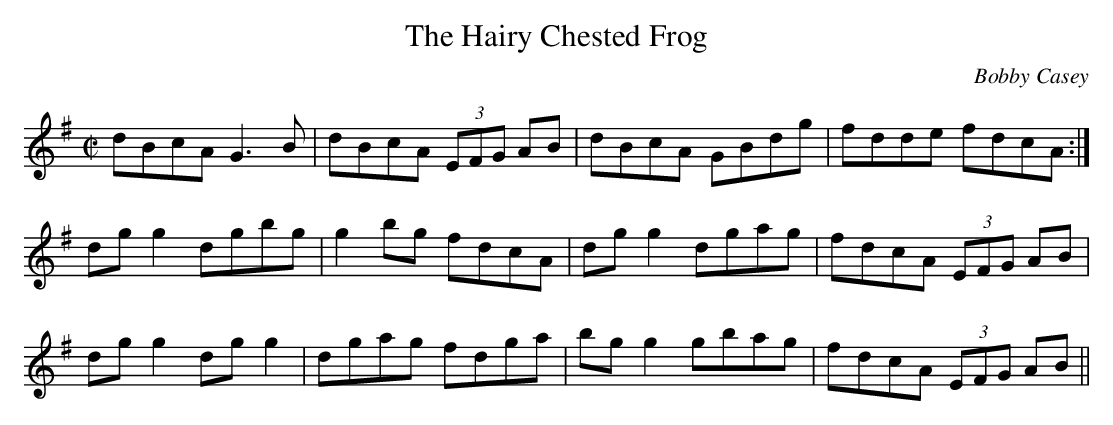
X:1
T:Hairy Chested Frog, The
C:Bobby Casey
M:C|
K:G
dBcA G3B|dBcA (3EFG AB|dBcA GBdg|fdde fdcA:|
dgg2 dgbg|g2bg fdcA|dgg2 dgag|fdcA (3EFG AB|
dgg2 dgg2|dgag fdga|bgg2 gbag|fdcA (3EFG AB||
